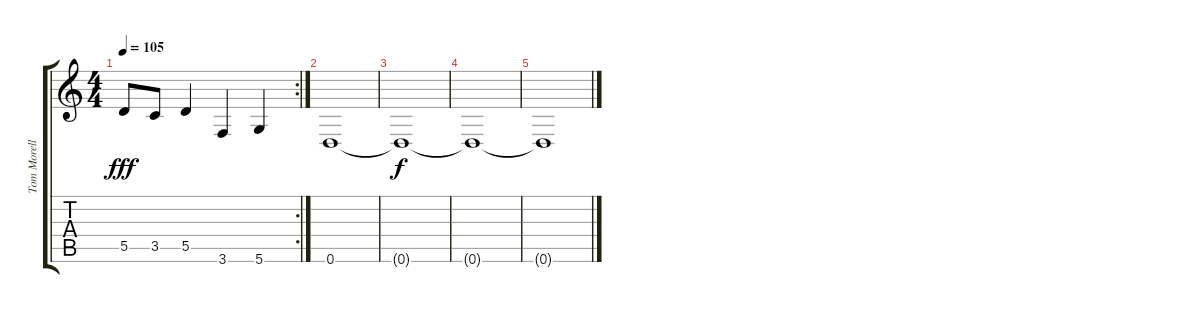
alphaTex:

\track ("Tom Morello" "Tom Morell") {instrument overdrivenguitar}
\staff {score tabs}
\tuning (E4 B3 G3 D3 A2 D2) {hide}
\rc 2
\ts (4 4)
\tempo 105
\clef g2
\ks c
5.5.8{dy fff} 3.5.8 5.5.4 3.6.4 5.6.4 |
0.6.1 |
0.6{t}.1{dy f} |
0.6{t}.1 |
0.6{t}.1
